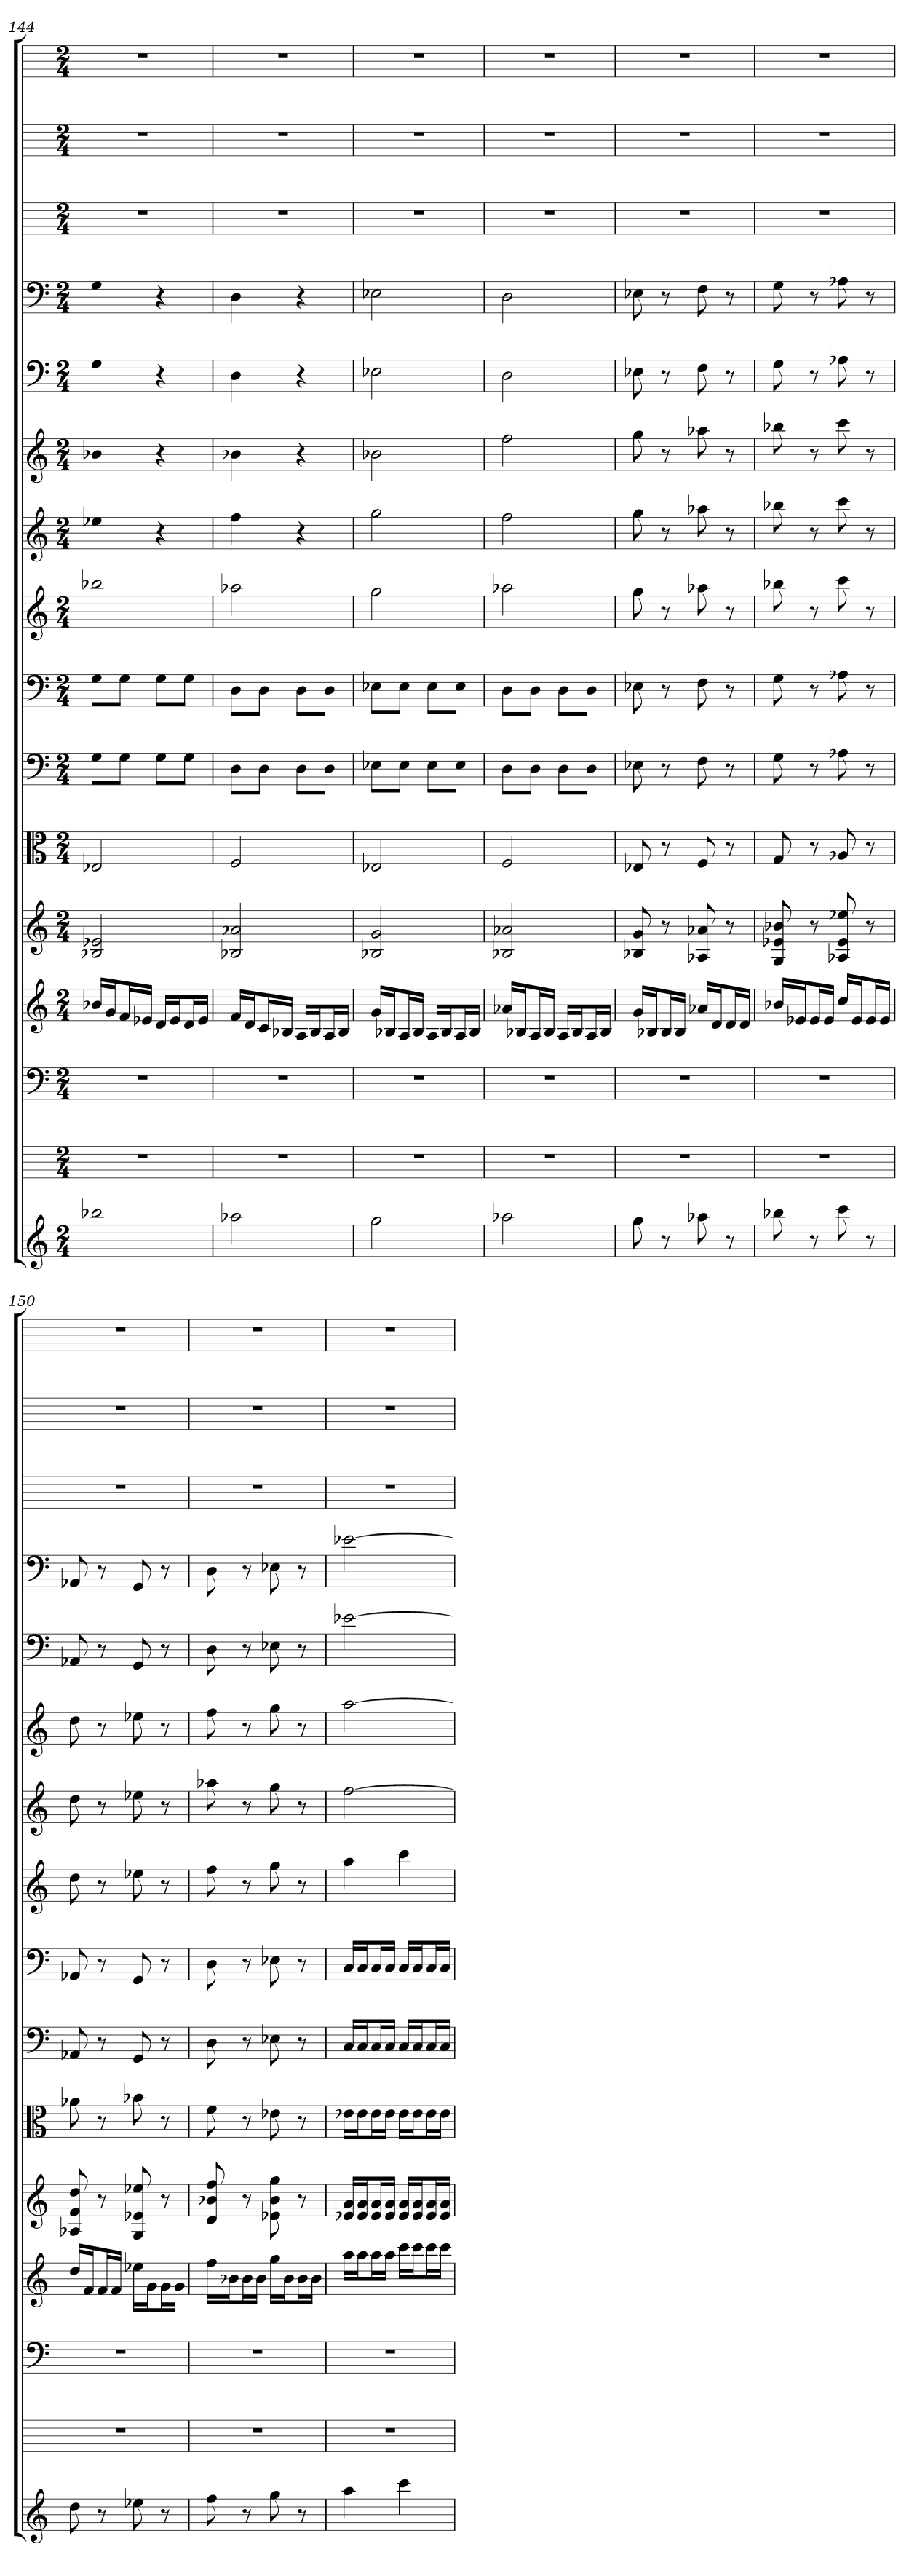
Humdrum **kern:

**kern	**kern	**kern	**kern	**kern	**kern	**kern	**kern	**kern	**kern	**kern	**kern	**kern	**kern	**kern	**kern
*part16	*part15	*part14	*part13	*part12	*part11	*part10	*part9	*part8	*part7	*part6	*part5	*part4	*part3	*part2	*part1
*staff16	*staff15	*staff14	*staff13	*staff12	*staff11	*staff10	*staff9	*staff8	*staff7	*staff6	*staff5	*staff4	*staff3	*staff2	*staff1
*	*	*clefF4	*	*	*clefC3	*clefF4	*clefF4	*	*	*	*clefF4	*clefF4	*	*	*
*k[]	*k[]	*k[]	*k[]	*k[]	*k[]	*k[]	*k[]	*k[]	*k[]	*k[]	*k[]	*k[]	*k[]	*k[]	*k[]
*C:	*C:	*C:	*C:	*C:	*C:	*C:	*C:	*C:	*C:	*C:	*C:	*C:	*C:	*C:	*C:
*M2/4	*M2/4	*M2/4	*M2/4	*M2/4	*M2/4	*M2/4	*M2/4	*M2/4	*M2/4	*M2/4	*M2/4	*M2/4	*M2/4	*M2/4	*M2/4
=144	=144	=144	=144	=144	=144	=144	=144	=144	=144	=144	=144	=144	=144	=144	=144
2bb-X	2r	2r	16b-XLL	2B-X 2e-X	2E-X	8G\L	8G\L	2bb-X	4ee-X	4b-X	4G	4G	2r	2r	2r
.	.	.	16gJ	.	.	.	.	.	.	.	.	.	.	.	.
.	.	.	16fL	.	.	8G\J	8G\J	.	.	.	.	.	.	.	.
.	.	.	16e-XJJ	.	.	.	.	.	.	.	.	.	.	.	.
.	.	.	16dLL	.	.	8G\L	8G\L	.	4r	4r	4r	4r	.	.	.
.	.	.	16e-J	.	.	.	.	.	.	.	.	.	.	.	.
.	.	.	16dL	.	.	8G\J	8G\J	.	.	.	.	.	.	.	.
.	.	.	16e-JJ	.	.	.	.	.	.	.	.	.	.	.	.
=145	=145	=145	=145	=145	=145	=145	=145	=145	=145	=145	=145	=145	=145	=145	=145
2aa-X	2r	2r	16fLL	2B-X 2a-X	2F	8D\L	8D\L	2aa-X	4ff	4b-X	4D	4D	2r	2r	2r
.	.	.	16dJ	.	.	.	.	.	.	.	.	.	.	.	.
.	.	.	16cL	.	.	8D\J	8D\J	.	.	.	.	.	.	.	.
.	.	.	16B-XJJ	.	.	.	.	.	.	.	.	.	.	.	.
.	.	.	16ALL	.	.	8D\L	8D\L	.	4r	4r	4r	4r	.	.	.
.	.	.	16B-J	.	.	.	.	.	.	.	.	.	.	.	.
.	.	.	16AL	.	.	8D\J	8D\J	.	.	.	.	.	.	.	.
.	.	.	16B-JJ	.	.	.	.	.	.	.	.	.	.	.	.
=146	=146	=146	=146	=146	=146	=146	=146	=146	=146	=146	=146	=146	=146	=146	=146
2gg	2r	2r	16gLL	2B-X 2g	2E-X	8E-X\L	8E-X\L	2gg	2gg	2b-X	2E-X	2E-X	2r	2r	2r
.	.	.	16B-XJ	.	.	.	.	.	.	.	.	.	.	.	.
.	.	.	16AL	.	.	8E-\J	8E-\J	.	.	.	.	.	.	.	.
.	.	.	16B-JJ	.	.	.	.	.	.	.	.	.	.	.	.
.	.	.	16ALL	.	.	8E-\L	8E-\L	.	.	.	.	.	.	.	.
.	.	.	16B-J	.	.	.	.	.	.	.	.	.	.	.	.
.	.	.	16AL	.	.	8E-\J	8E-\J	.	.	.	.	.	.	.	.
.	.	.	16B-JJ	.	.	.	.	.	.	.	.	.	.	.	.
=147	=147	=147	=147	=147	=147	=147	=147	=147	=147	=147	=147	=147	=147	=147	=147
2aa-X	2r	2r	16a-XLL	2B-X 2a-X	2F	8D\L	8D\L	2aa-X	2ff	2ff	2D	2D	2r	2r	2r
.	.	.	16B-XJ	.	.	.	.	.	.	.	.	.	.	.	.
.	.	.	16AL	.	.	8D\J	8D\J	.	.	.	.	.	.	.	.
.	.	.	16B-JJ	.	.	.	.	.	.	.	.	.	.	.	.
.	.	.	16ALL	.	.	8D\L	8D\L	.	.	.	.	.	.	.	.
.	.	.	16B-J	.	.	.	.	.	.	.	.	.	.	.	.
.	.	.	16AL	.	.	8D\J	8D\J	.	.	.	.	.	.	.	.
.	.	.	16B-JJ	.	.	.	.	.	.	.	.	.	.	.	.
=148	=148	=148	=148	=148	=148	=148	=148	=148	=148	=148	=148	=148	=148	=148	=148
8gg	2r	2r	16gLL	8B-X 8g	8E-X	8E-X	8E-X	8gg	8gg	8gg	8E-X	8E-X	2r	2r	2r
.	.	.	16B-XJ	.	.	.	.	.	.	.	.	.	.	.	.
8r	.	.	16B-L	8r	8r	8r	8r	8r	8r	8r	8r	8r	.	.	.
.	.	.	16B-JJ	.	.	.	.	.	.	.	.	.	.	.	.
8aa-X	.	.	16a-XLL	8A-X 8a-X	8F	8F	8F	8aa-X	8aa-X	8aa-X	8F	8F	.	.	.
.	.	.	16dJ	.	.	.	.	.	.	.	.	.	.	.	.
8r	.	.	16dL	8r	8r	8r	8r	8r	8r	8r	8r	8r	.	.	.
.	.	.	16dJJ	.	.	.	.	.	.	.	.	.	.	.	.
=149	=149	=149	=149	=149	=149	=149	=149	=149	=149	=149	=149	=149	=149	=149	=149
8bb-X	2r	2r	16b-XLL	8G 8e-X 8b-X	8G	8G	8G	8bb-X	8bb-X	8bb-X	8G	8G	2r	2r	2r
.	.	.	16e-XJ	.	.	.	.	.	.	.	.	.	.	.	.
8r	.	.	16e-L	8r	8r	8r	8r	8r	8r	8r	8r	8r	.	.	.
.	.	.	16e-JJ	.	.	.	.	.	.	.	.	.	.	.	.
8ccc	.	.	16ccLL	8A-X 8e- 8ee-X	8A-X	8A-X	8A-X	8ccc	8ccc	8ccc	8A-X	8A-X	.	.	.
.	.	.	16e-J	.	.	.	.	.	.	.	.	.	.	.	.
8r	.	.	16e-L	8r	8r	8r	8r	8r	8r	8r	8r	8r	.	.	.
.	.	.	16e-JJ	.	.	.	.	.	.	.	.	.	.	.	.
=150	=150	=150	=150	=150	=150	=150	=150	=150	=150	=150	=150	=150	=150	=150	=150
8dd	2r	2r	16ddLL	8A-X 8f 8dd	8a-X	8AA-X	8AA-X	8dd	8dd	8dd	8AA-X	8AA-X	2r	2r	2r
.	.	.	16fJ	.	.	.	.	.	.	.	.	.	.	.	.
8r	.	.	16fL	8r	8r	8r	8r	8r	8r	8r	8r	8r	.	.	.
.	.	.	16fJJ	.	.	.	.	.	.	.	.	.	.	.	.
8ee-X	.	.	16ee-XLL	8G 8e-X 8ee-X	8b-X	8GG	8GG	8ee-X	8ee-X	8ee-X	8GG	8GG	.	.	.
.	.	.	16gJ	.	.	.	.	.	.	.	.	.	.	.	.
8r	.	.	16gL	8r	8r	8r	8r	8r	8r	8r	8r	8r	.	.	.
.	.	.	16gJJ	.	.	.	.	.	.	.	.	.	.	.	.
=151	=151	=151	=151	=151	=151	=151	=151	=151	=151	=151	=151	=151	=151	=151	=151
8ff	2r	2r	16ffLL	8d 8b-X 8ff	8f	8D	8D	8ff	8aa-X	8ff	8D	8D	2r	2r	2r
.	.	.	16b-XJ	.	.	.	.	.	.	.	.	.	.	.	.
8r	.	.	16b-L	8r	8r	8r	8r	8r	8r	8r	8r	8r	.	.	.
.	.	.	16b-JJ	.	.	.	.	.	.	.	.	.	.	.	.
8gg	.	.	16ggLL	8e-X 8b- 8gg	8e-X	8E-X	8E-X	8gg	8gg	8gg	8E-X	8E-X	.	.	.
.	.	.	16b-J	.	.	.	.	.	.	.	.	.	.	.	.
8r	.	.	16b-L	8r	8r	8r	8r	8r	8r	8r	8r	8r	.	.	.
.	.	.	16b-JJ	.	.	.	.	.	.	.	.	.	.	.	.
=152	=152	=152	=152	=152	=152	=152	=152	=152	=152	=152	=152	=152	=152	=152	=152
4aa	2r	2r	16aaLL	16e-X 16aLL	16e-X\LL	16C/LL	16C/LL	4aa	[2ff	[2aa	[2e-X	[2e-X	2r	2r	2r
.	.	.	16aaJ	16e- 16aJ	16e-\J	16C/J	16C/J	.	.	.	.	.	.	.	.
.	.	.	16aaL	16e- 16aL	16e-\L	16C/L	16C/L	.	.	.	.	.	.	.	.
.	.	.	16aaJJ	16e- 16aJJ	16e-\JJ	16C/JJ	16C/JJ	.	.	.	.	.	.	.	.
4ccc	.	.	16cccLL	16e- 16aLL	16e-\LL	16C/LL	16C/LL	4ccc	.	.	.	.	.	.	.
.	.	.	16cccJ	16e- 16aJ	16e-\J	16C/J	16C/J	.	.	.	.	.	.	.	.
.	.	.	16cccL	16e- 16aL	16e-\L	16C/L	16C/L	.	.	.	.	.	.	.	.
.	.	.	16cccJJ	16e- 16aJJ	16e-\JJ	16C/JJ	16C/JJ	.	.	.	.	.	.	.	.
=	=	=	=	=	=	=	=	=	=	=	=	=	=	=	=
*-	*-	*-	*-	*-	*-	*-	*-	*-	*-	*-	*-	*-	*-	*-	*-
